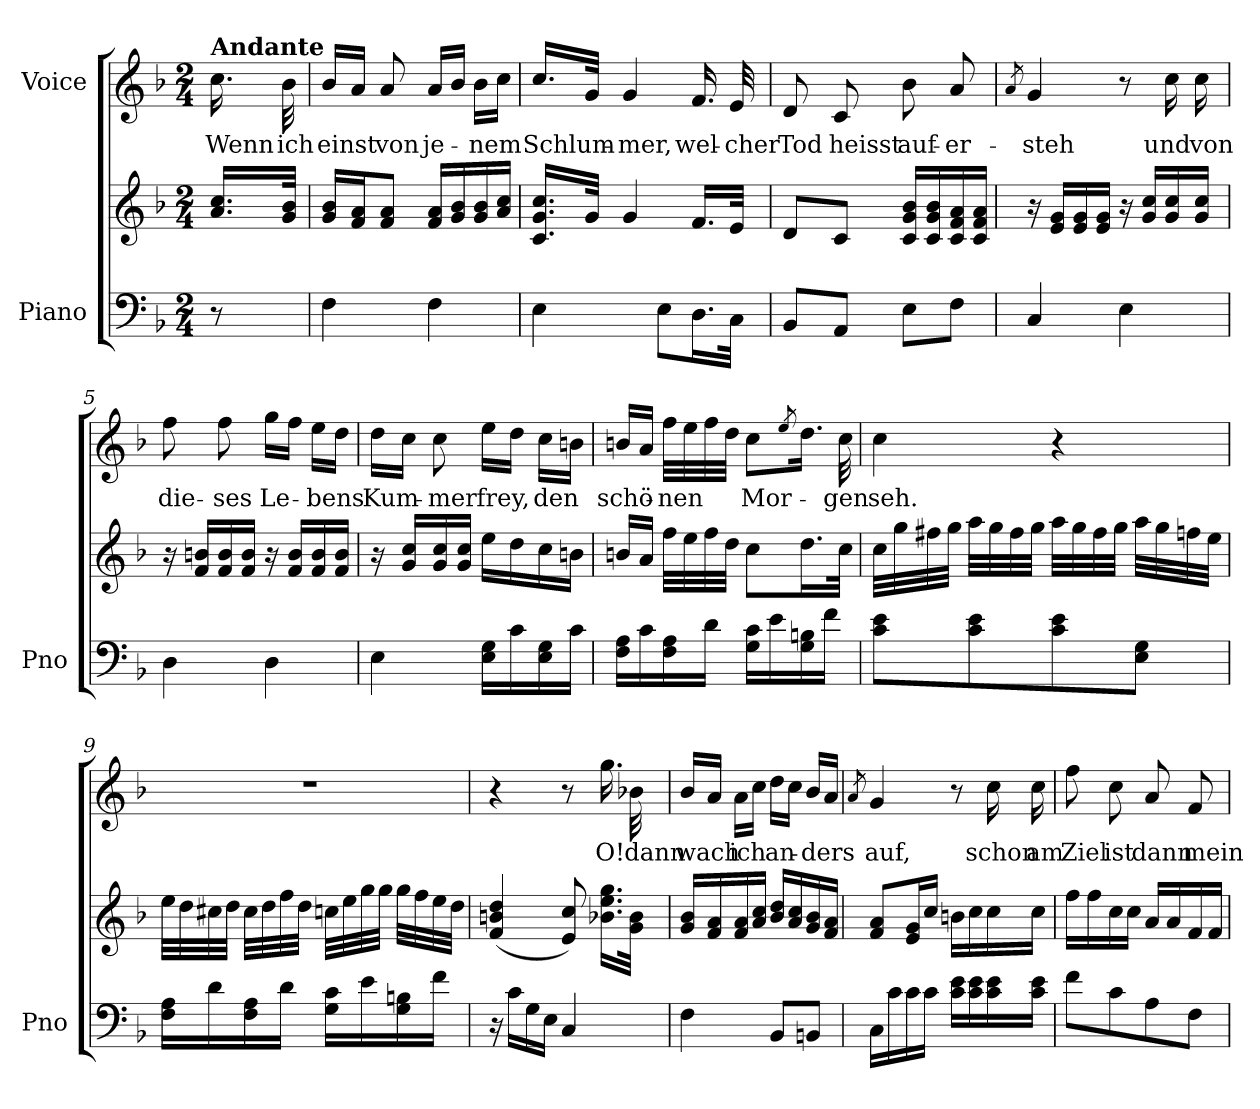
**kern	**kern	**kern	**text
*part2	*part2	*part1	*part1
*staff3	*staff2	*staff1	*staff1
*I"Piano	*	*I"Voice	*
*I'Pno	*	*	*
*clefF4	*clefG2	*clefG2	*
*k[b-]	*k[b-]	*k[b-]	*
*M2/4	*M2/4	*M2/4	*
=	=	=	=
!	!	!LO:TX:a:B:t=Andante	!
!	!	!	!LO:LY:b
8r	16.a/ 16.cc/LL	16.cc\	Wenn
!	!	!	!LO:LY:b
.	32g/ 32b-/JJk	32b-\	ich
=1	=1	=1	=1
!	!	!	!LO:LY:b
4F\	16g/ 16b-/LL	16b-/LL	einst
.	16f/ 16a/J	16a/JJ	.
!	!	!	!LO:LY:b
.	8f/ 8a/J	8a/	von
!	!	!	!LO:LY:b
4F\	16f/ 16a/LL	16a/LL	je-
.	16g/ 16b-/	16b-/JJ	.
!	!	!	!LO:LY:b
.	16g/ 16b-/	16b-\LL	-nem
.	16a/ 16cc/JJ	16cc\JJ	.
=2	=2	=2	=2
!	!	!	!LO:LY:b
4E\	16.c/ 16.g/ 16.cc/LL	16.cc/LL	Schlum-
.	32g/JJk	32g/JJk	.
!	!	!	!LO:LY:b
.	4g/	4g/	-mer,
8E\L	.	.	.
!	!	!	!LO:LY:b
16.D\L	16.f/LL	16.f/	wel-
!	!	!	!LO:LY:b
32C\JJk	32e/JJk	32e/	-cher
=3	=3	=3	=3
!	!	!	!LO:LY:b
8BB-/L	8d/L	8d/	Tod
!	!	!	!LO:LY:b
8AA/J	8c/J	8c/	heisst
!	!	!	!LO:LY:b
8E\L	16c/ 16g/ 16b-/LL	8b-\	auf-
.	16c/ 16g/ 16b-/	.	.
!	!	!	!LO:LY:b
8F\J	16c/ 16f/ 16a/	8a/	-er-
.	16c/ 16f/ 16a/JJ	.	.
!!LO:LB:g=z
=4	=4	=4	=4
.	.	8qa/	.
!	!	!	!LO:LY:b
4C/	16r	4g/	-steh
.	16e/ 16g/LL	.	.
.	16e/ 16g/	.	.
.	16e/ 16g/JJ	.	.
4E\	16r	8r	.
.	16g/ 16cc/LL	.	.
!	!	!	!LO:LY:b
.	16g/ 16cc/	16cc\	und
!	!	!	!LO:LY:b
.	16g/ 16cc/JJ	16cc\	von
=5	=5	=5	=5
!	!	!	!LO:LY:b
4D\	16r	8ff\	die-
.	16f/ 16bn/LL	.	.
!	!	!	!LO:LY:b
.	16f/ 16b/	8ff\	-ses
.	16f/ 16b/JJ	.	.
!	!	!	!LO:LY:b
4D\	16r	16gg\LL	Le-
.	16f/ 16b/LL	16ff\JJ	.
!	!	!	!LO:LY:b
.	16f/ 16b/	16ee\LL	-bens
.	16f/ 16b/JJ	16dd\JJ	.
=6	=6	=6	=6
!	!	!	!LO:LY:b
4E\	16r	16dd\LL	Kum-
.	16g/ 16cc/LL	16cc\JJ	.
!	!	!	!LO:LY:b
.	16g/ 16cc/	8cc\	-mer
.	16g/ 16cc/JJ	.	.
!	!	!	!LO:LY:b
16E\ 16G\LL	16ee\LL	16ee\LL	frey,
16c\	16dd\	16dd\JJ	.
!	!	!	!LO:LY:b
16E\ 16G\	16cc\	16cc\LL	den
16c\JJ	16bn\JJ	16bn\JJ	.
=7	=7	=7	=7
!	!	!	!LO:LY:b
16F\ 16A\LL	16bni/LL	16bni/LL	schö-
16c\	16a/JJ	16a/JJ	.
!	!	!	!LO:LY:b
16F\ 16A\	32ff\LLL	32ff\LLL	-nen
.	32ee\	32ee\	.
16d\JJ	32ff\	32ff\	.
.	32dd\JJJ	32dd\JJJ	.
!	!	!	!LO:LY:b
16G\ 16c\LL	8cc\L	8cc\L	Mor-
16e\	.	.	.
.	.	8qee/	.
16G\ 16Bn\	16.dd\L	16.dd\Jk	.
16f\JJ	.	.	.
!	!	!	!LO:LY:b
.	32cc\JJk	32cc\	-gen
!!LO:LB:g=z
=8	=8	=8	=8
!	!	!	!LO:LY:b
8c\ 8e\L	32cc\LLL	4cc\	seh.
.	32gg\	.	.
.	32ff#X\	.	.
.	32gg\JJJ	.	.
8c\ 8e\	32aa\LLL	.	.
.	32gg\	.	.
.	32ff#\	.	.
.	32gg\JJJ	.	.
8c\ 8e\	32aa\LLL	4r	.
.	32gg\	.	.
.	32ff#\	.	.
.	32gg\JJJ	.	.
8E\ 8G\J	32aa\LLL	.	.
.	32gg\	.	.
.	32ffn\	.	.
.	32ee\JJJ	.	.
=9	=9	=9	=9
16F\ 16A\LL	32ee\LLL	2r	.
.	32dd\	.	.
16d\	32cc#X\	.	.
.	32dd\JJJ	.	.
16F\ 16A\	32cc#\LLL	.	.
.	32dd\	.	.
16d\JJ	32ff\	.	.
.	32dd\JJJ	.	.
16G\ 16c\LL	32ccn\LLL	.	.
.	32ee\	.	.
16e\	32gg\	.	.
.	32gg\JJJ	.	.
16G\ 16Bn\	32gg\LLL	.	.
.	32ff\	.	.
16f\JJ	32ee\	.	.
.	32dd\JJJ	.	.
=10	=10	=10	=10
16r	(<4f/ 4bn/ 4dd/	4r	.
16c\LL	.	.	.
16G\	.	.	.
16E\JJ	.	.	.
4C/	8e/ 8cc/)	8r	.
!	!	!	!LO:LY:b
.	16.b-X\ 16.ee\ 16.gg\LL	16.gg\	O!
!	!	!	!LO:LY:b
.	32g\ 32b-\JJk	32b-X\	dann
=11	=11	=11	=11
!	!	!	!LO:LY:b
4F\	16g/ 16b-/LL	16b-/LL	wach
.	16f/ 16a/	16a/JJ	.
!	!	!	!LO:LY:b
.	16f/ 16a/	16a\LL	ich
.	16a/ 16cc/JJ	16cc\JJ	.
!	!	!	!LO:LY:b
8BB-/L	16b-/ 16dd/LL	16dd\LL	an-
.	16a/ 16cc/	16cc\JJ	.
!	!	!	!LO:LY:b
8BBn/J	16g/ 16b-/	16b-/LL	-ders
.	16f/ 16a/JJ	16a/JJ	.
!!LO:LB:g=z
=12	=12	=12	=12
.	.	8qa/	.
!	!	!	!LO:LY:b
16C\LL	8f/ 8a/L	4g/	auf,
16c\	.	.	.
16c\	16e/ 16g/L	.	.
16c\JJ	16cc/JJ	.	.
16c\ 16e\LL	16bn\LL	8r	.
16c\ 16e\	16cc\	.	.
!	!	!	!LO:LY:b
16c\ 16e\	16cc\	16cc\	schon
!	!	!	!LO:LY:b
16c\ 16e\JJ	16cc\JJ	16cc\	am
=13	=13	=13	=13
!	!	!	!LO:LY:b
8f\L	16ff\LL	8ff\	Ziel
.	16ff\	.	.
!	!	!	!LO:LY:b
8c\	16cc\	8cc\	ist
.	16cc\JJ	.	.
!	!	!	!LO:LY:b
8A\	16a/LL	8a/	dann
.	16a/	.	.
!	!	!	!LO:LY:b
8F\J	16f/	8f/	mein
.	16f/JJ	.	.
=	=	=	=
*-	*-	*-	*-
